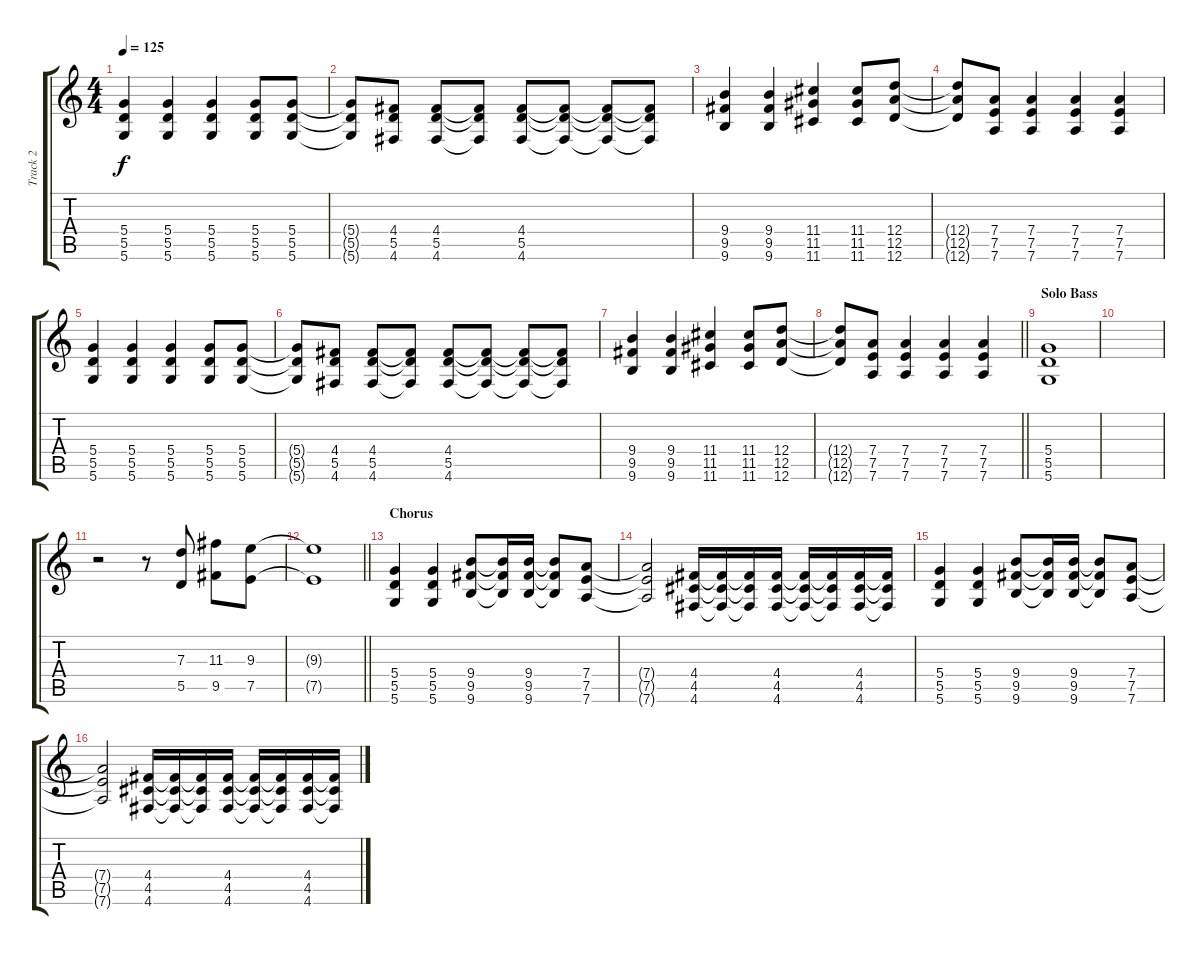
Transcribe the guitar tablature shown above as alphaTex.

\track ("Track 2" "Track 2") {instrument distortionguitar}
\staff {score tabs}
\tuning (E4 B3 G3 D3 A2 D2) {hide}
\ts (4 4)
\tempo 125
\clef g2
\ks c
(5.4 5.5 5.6).4{dy f} (5.4 5.5 5.6).4 (5.4 5.5 5.6).4 (5.4 5.5 5.6).8 (5.4 5.5 5.6).8 |
(5.4{t} 5.5{t} 5.6{t}).8 (4.4 5.5 4.6).8 (4.4 5.5 4.6).8 (4.4{t} 5.5{t} 4.6{t}).8 (4.4 5.5 4.6).8 (4.4{t} 5.5{t} 4.6{t}).8 (4.4{t} 5.5{t} 4.6{t}).8 (4.4{t} 5.5{t} 4.6{t}).8 |
(9.4 9.5 9.6).4 (9.4 9.5 9.6).4 (11.4 11.5 11.6).4 (11.4 11.5 11.6).8 (12.4 12.5 12.6).8 |
(12.4{t} 12.5{t} 12.6{t}).8 (7.4 7.5 7.6).8 (7.4 7.5 7.6).4 (7.4 7.5 7.6).4 (7.4 7.5 7.6).4 |
(5.4 5.5 5.6).4 (5.4 5.5 5.6).4 (5.4 5.5 5.6).4 (5.4 5.5 5.6).8 (5.4 5.5 5.6).8 |
(5.4{t} 5.5{t} 5.6{t}).8 (4.4 5.5 4.6).8 (4.4 5.5 4.6).8 (4.4{t} 5.5{t} 4.6{t}).8 (4.4 5.5 4.6).8 (4.4{t} 5.5{t} 4.6{t}).8 (4.4{t} 5.5{t} 4.6{t}).8 (4.4{t} 5.5{t} 4.6{t}).8 |
(9.4 9.5 9.6).4 (9.4 9.5 9.6).4 (11.4 11.5 11.6).4 (11.4 11.5 11.6).8 (12.4 12.5 12.6).8 |
\barLineRight lightlight
(12.4{t} 12.5{t} 12.6{t}).8 (7.4 7.5 7.6).8 (7.4 7.5 7.6).4 (7.4 7.5 7.6).4 (7.4 7.5 7.6).4 |
\section ("" "Solo Bass")
(5.4 5.5 5.6).1 |
|
r.2 r.8 (7.3 5.5).8 (11.3 9.5).8 (9.3 7.5).8 |
\barLineRight lightlight
(9.3{t} 7.5{t}).1 |
\section ("" "Chorus")
(5.4 5.5 5.6).4 (5.4 5.5 5.6).4 (9.4 9.5 9.6).8 (9.4{t} 9.5{t} 9.6{t}).16 (9.4 9.5 9.6).16 (9.4{t} 9.5{t} 9.6{t}).8 (7.4 7.5 7.6).8 |
(7.4{t} 7.5{t} 7.6{t}).2 (4.4 4.5 4.6).16 (4.4{t} 4.5{t} 4.6{t}).16 (4.4{t} 4.5{t} 4.6{t}).16 (4.4 4.5 4.6).16 (4.4{t} 4.5{t} 4.6{t}).16 (4.4{t} 4.5{t} 4.6{t}).16 (4.4 4.5 4.6).16 (4.4{t} 4.5{t} 4.6{t}).16 |
(5.4 5.5 5.6).4 (5.4 5.5 5.6).4 (9.4 9.5 9.6).8 (9.4{t} 9.5{t} 9.6{t}).16 (9.4 9.5 9.6).16 (9.4{t} 9.5{t} 9.6{t}).8 (7.4 7.5 7.6).8 |
(7.4{t} 7.5{t} 7.6{t}).2 (4.4 4.5 4.6).16 (4.4{t} 4.5{t} 4.6{t}).16 (4.4{t} 4.5{t} 4.6{t}).16 (4.4 4.5 4.6).16 (4.4{t} 4.5{t} 4.6{t}).16 (4.4{t} 4.5{t} 4.6{t}).16 (4.4 4.5 4.6).16 (4.4{t} 4.5{t} 4.6{t}).16
